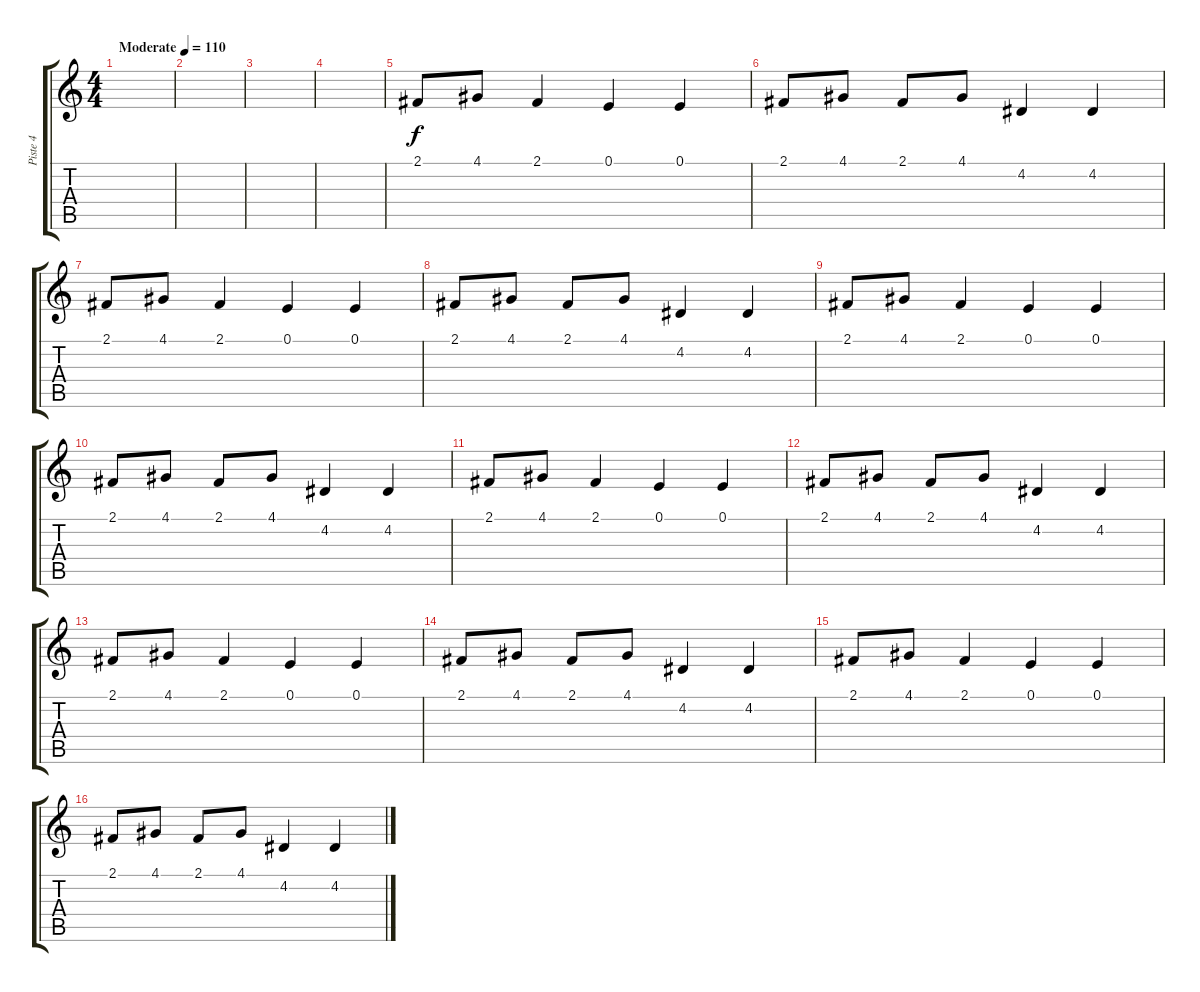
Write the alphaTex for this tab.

\track ("Piste 4" "Piste 4") {instrument fx4atmosphere}
\staff {score tabs}
\tuning (E4 B3 G3 D3 A2 E2) {hide}
\ts (4 4)
\tempo (110 "Moderate")
\clef g2
\ks c
|
|
|
|
2.1.8 4.1.8 2.1.4 0.1.4 0.1.4 |
2.1.8 4.1.8 2.1.8 4.1.8 4.2.4 4.2.4 |
2.1.8 4.1.8 2.1.4 0.1.4 0.1.4 |
2.1.8 4.1.8 2.1.8 4.1.8 4.2.4 4.2.4 |
2.1.8 4.1.8 2.1.4 0.1.4 0.1.4 |
2.1.8 4.1.8 2.1.8 4.1.8 4.2.4 4.2.4 |
2.1.8 4.1.8 2.1.4 0.1.4 0.1.4 |
2.1.8 4.1.8 2.1.8 4.1.8 4.2.4 4.2.4 |
2.1.8 4.1.8 2.1.4 0.1.4 0.1.4 |
2.1.8 4.1.8 2.1.8 4.1.8 4.2.4 4.2.4 |
2.1.8 4.1.8 2.1.4 0.1.4 0.1.4 |
2.1.8 4.1.8 2.1.8 4.1.8 4.2.4 4.2.4
